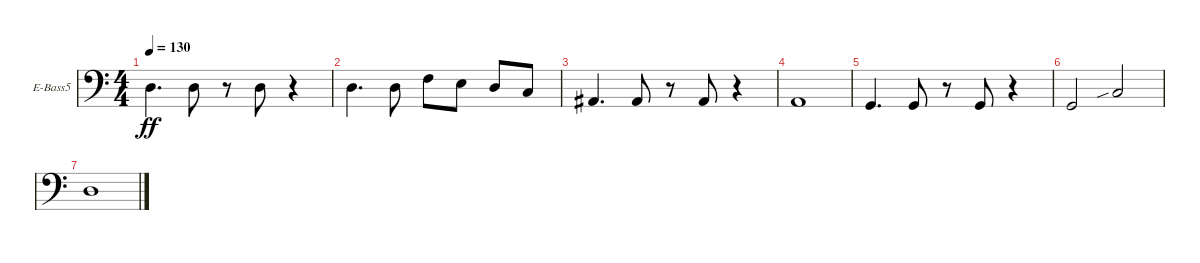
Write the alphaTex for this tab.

\defaultSystemsLayout 4
\bracketExtendMode groupsimilarinstruments
\firstSystemTrackNameOrientation horizontal
\otherSystemsTrackNameOrientation horizontal
\track ("Electric Bass" "E-Bass5") {instrument electricbassfinger}
\staff {score}
\tuning (G2 D2 A1 E1 B0)
\ts (4 4)
\tempo 130
\clef f4
\ks c
0.2.4{d dy ff} 0.2.8 r.8 0.2.8 r.4 |
0.2.4{d} 0.2.8 3.2.8 2.2.8 0.2.8 3.3.8 |
1.3.4{d} 1.3.8 r.8 1.3.8 r.4 |
0.3.1 |
3.4.4{d} 3.4.8 r.8 3.4.8 r.4 |
\tempo (120 hide)
3.4.2 3.3{sib}.2 |
\tempo (110 hide)
0.2.1
